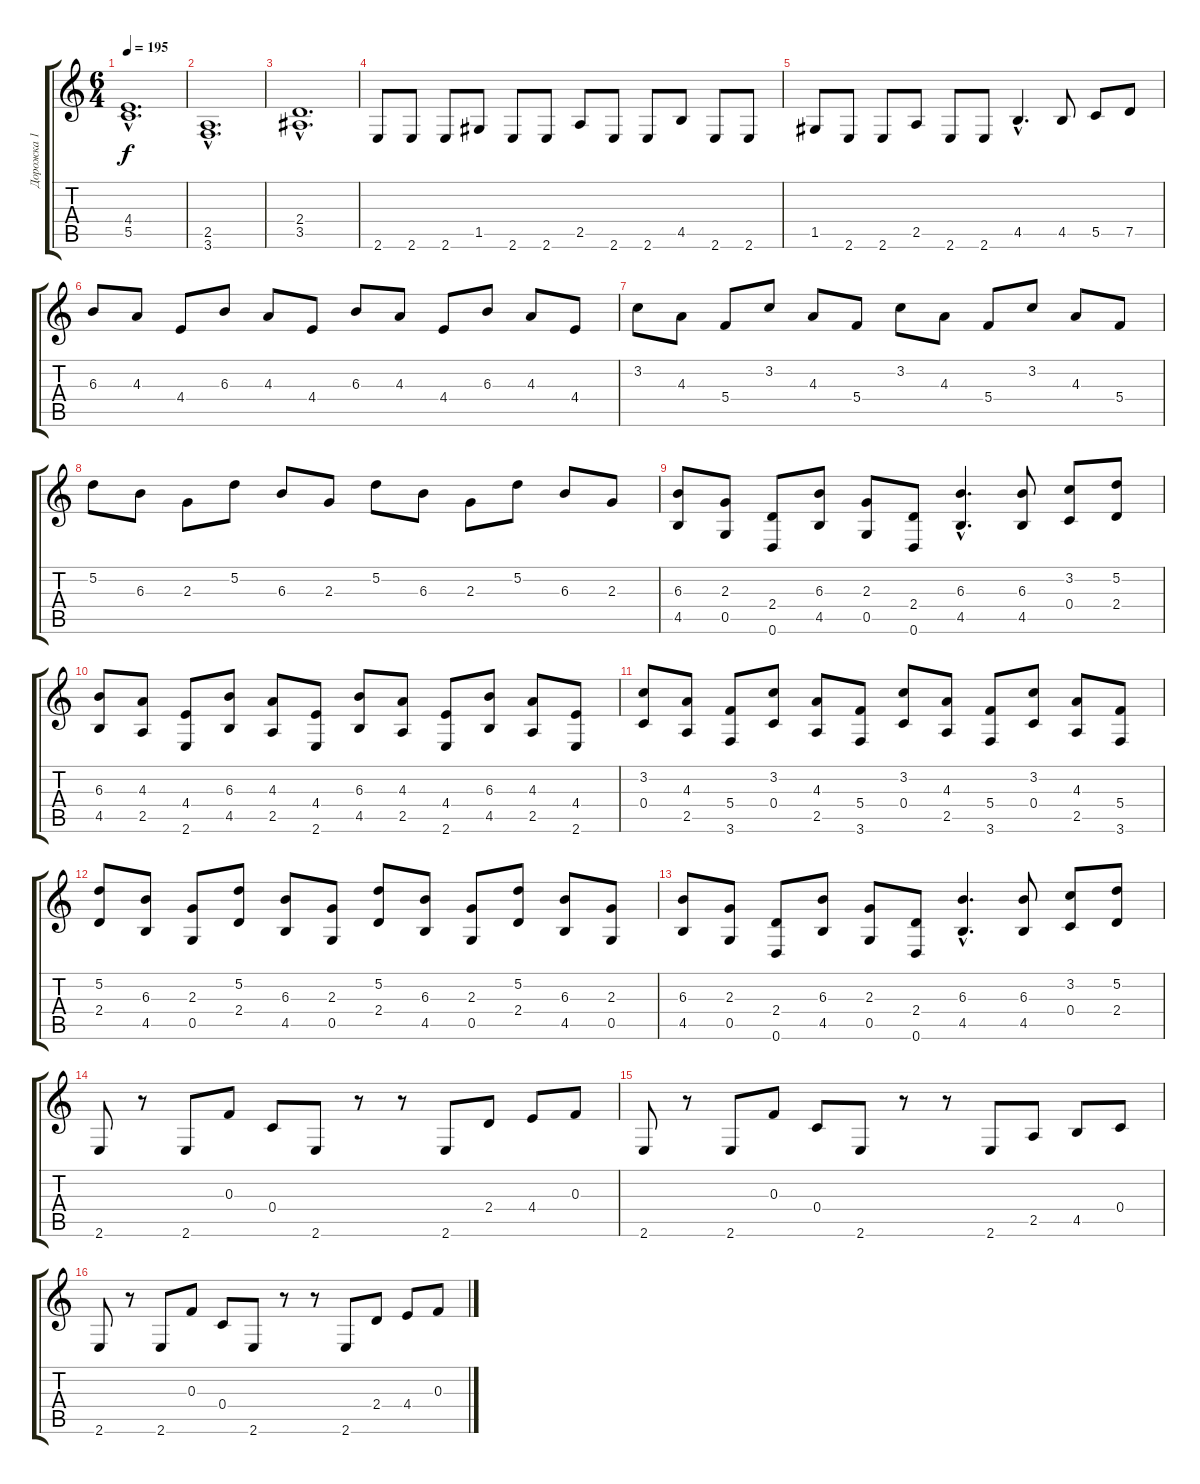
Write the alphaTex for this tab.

\track ("Дорожка 1" "Дорожка 1") {instrument distortionguitar}
\staff {score tabs}
\tuning (D4 A3 F3 C3 G2 D2) {hide}
\ts (6 4)
\tempo 195
\clef g2
\ks c
(4.4{hac} 5.5{hac}).1{d dy f} |
(2.5{hac} 3.6{hac}).1{d} |
(2.4{hac} 3.5{hac}).1{d} |
2.6.8 2.6.8 2.6.8 1.5.8 2.6.8 2.6.8 2.5.8 2.6.8 2.6.8 4.5.8 2.6.8 2.6.8 |
1.5.8 2.6.8 2.6.8 2.5.8 2.6.8 2.6.8 4.5{hac}.4{d} 4.5.8 5.5.8 7.5.8 |
6.3.8 4.3.8 4.4.8 6.3.8 4.3.8 4.4.8 6.3.8 4.3.8 4.4.8 6.3.8 4.3.8 4.4.8 |
3.2.8 4.3.8 5.4.8 3.2.8 4.3.8 5.4.8 3.2.8 4.3.8 5.4.8 3.2.8 4.3.8 5.4.8 |
5.2.8 6.3.8 2.3.8 5.2.8 6.3.8 2.3.8 5.2.8 6.3.8 2.3.8 5.2.8 6.3.8 2.3.8 |
(6.3 4.5).8 (2.3 0.5).8 (2.4 0.6).8 (6.3 4.5).8 (2.3 0.5).8 (2.4 0.6).8 (6.3{hac} 4.5{hac}).4{d} (6.3 4.5).8 (3.2 0.4).8 (5.2 2.4).8 |
(6.3 4.5).8 (4.3 2.5).8 (4.4 2.6).8 (6.3 4.5).8 (4.3 2.5).8 (4.4 2.6).8 (6.3 4.5).8 (4.3 2.5).8 (4.4 2.6).8 (6.3 4.5).8 (4.3 2.5).8 (4.4 2.6).8 |
(3.2 0.4).8 (4.3 2.5).8 (5.4 3.6).8 (3.2 0.4).8 (4.3 2.5).8 (5.4 3.6).8 (3.2 0.4).8 (4.3 2.5).8 (5.4 3.6).8 (3.2 0.4).8 (4.3 2.5).8 (5.4 3.6).8 |
(5.2 2.4).8 (6.3 4.5).8 (2.3 0.5).8 (5.2 2.4).8 (6.3 4.5).8 (2.3 0.5).8 (5.2 2.4).8 (6.3 4.5).8 (2.3 0.5).8 (5.2 2.4).8 (6.3 4.5).8 (2.3 0.5).8 |
(6.3 4.5).8 (2.3 0.5).8 (2.4 0.6).8 (6.3 4.5).8 (2.3 0.5).8 (2.4 0.6).8 (6.3{hac} 4.5{hac}).4{d} (6.3 4.5).8 (3.2 0.4).8 (5.2 2.4).8 |
2.6.8 r.8 2.6.8 0.3.8 0.4.8 2.6.8 r.8 r.8 2.6.8 2.4.8 4.4.8 0.3.8 |
2.6.8 r.8 2.6.8 0.3.8 0.4.8 2.6.8 r.8 r.8 2.6.8 2.5.8 4.5.8 0.4.8 |
2.6.8 r.8 2.6.8 0.3.8 0.4.8 2.6.8 r.8 r.8 2.6.8 2.4.8 4.4.8 0.3.8
